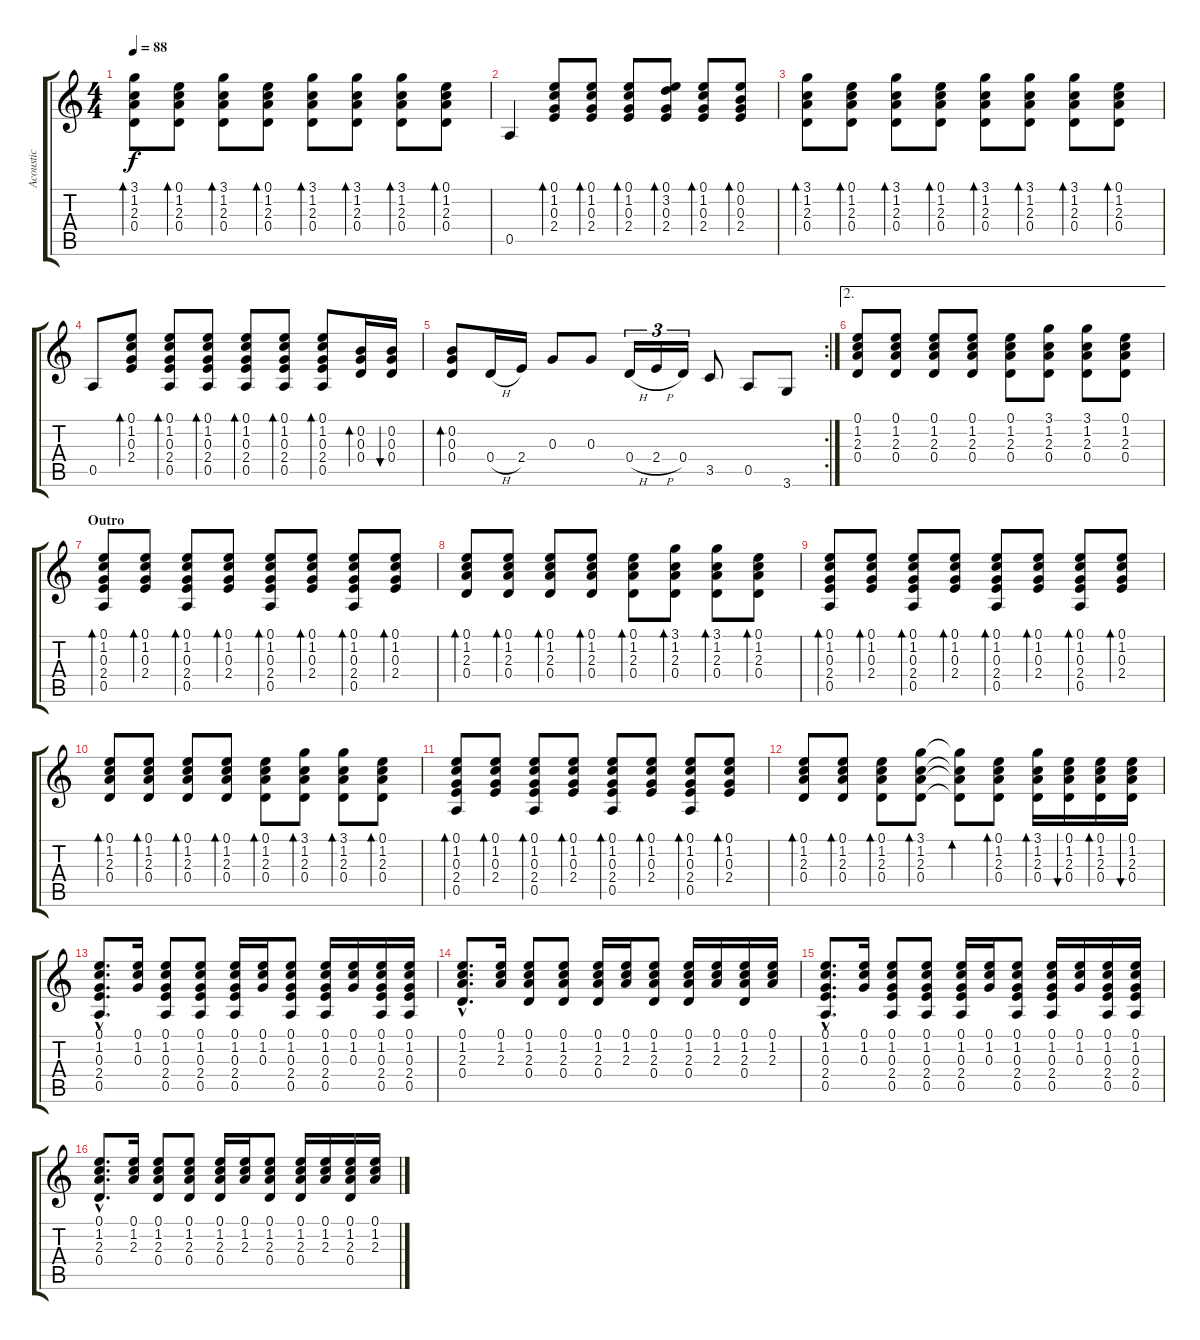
\track ("Acoustic" "Acoustic") {instrument acousticguitarsteel}
\staff {score tabs}
\tuning (E4 B3 G3 D3 A2 E2) {hide}
\ts (4 4)
\tempo 88
\clef g2
\ks c
(3.1 1.2 2.3 0.4).8{bd 60 dy f} (0.1 1.2 2.3 0.4).8{bd 60} (3.1 1.2 2.3 0.4).8{bd 60} (0.1 1.2 2.3 0.4).8{bd 60} (3.1 1.2 2.3 0.4).8{bd 60} (3.1 1.2 2.3 0.4).8{bd 60} (3.1 1.2 2.3 0.4).8{bd 60} (0.1 1.2 2.3 0.4).8{bd 60} |
0.5.4 (0.1 1.2 0.3 2.4).8{bd 60} (0.1 1.2 0.3 2.4).8{bd 60} (0.1 1.2 0.3 2.4).8{bd 60} (0.1 3.2 0.3 2.4).8{bd 60} (0.1 1.2 0.3 2.4).8{bd 60} (0.1 0.2 0.3 2.4).8{bd 60} |
(3.1 1.2 2.3 0.4).8{bd 60} (0.1 1.2 2.3 0.4).8{bd 60} (3.1 1.2 2.3 0.4).8{bd 60} (0.1 1.2 2.3 0.4).8{bd 60} (3.1 1.2 2.3 0.4).8{bd 60} (3.1 1.2 2.3 0.4).8{bd 60} (3.1 1.2 2.3 0.4).8{bd 60} (0.1 1.2 2.3 0.4).8{bd 60} |
0.5.8 (0.1 1.2 0.3 2.4).8{bd 60} (0.1 1.2 0.3 2.4 0.5).8{bd 60} (0.1 1.2 0.3 2.4 0.5).8{bd 60} (0.1 1.2 0.3 2.4 0.5).8{bd 60} (0.1 1.2 0.3 2.4 0.5).8{bd 60} (0.1 1.2 0.3 2.4 0.5).8{bd 60} (0.2 0.3 0.4).16{bd 60} (0.2 0.3 0.4).16{bu 60} |
\rc 2
(0.2 0.3 0.4).8{bd 60} 0.4{h}.16 2.4.16 0.3.8 0.3.8 0.4{h}.16{tu (3 2)} 2.4{h}.16{tu (3 2)} 0.4.16{tu (3 2)} 3.5.8 0.5.8 3.6.8 |
\ae 2
(0.1 1.2 2.3 0.4).8 (0.1 1.2 2.3 0.4).8 (0.1 1.2 2.3 0.4).8 (0.1 1.2 2.3 0.4).8 (0.1 1.2 2.3 0.4).8 (3.1 1.2 2.3 0.4).8 (3.1 1.2 2.3 0.4).8 (0.1 1.2 2.3 0.4).8 |
\section ("" "Outro")
(0.1 1.2 0.3 2.4 0.5).8{bd 60} (0.1 1.2 0.3 2.4).8{bd 60} (0.1 1.2 0.3 2.4 0.5).8{bd 60} (0.1 1.2 0.3 2.4).8{bd 60} (0.1 1.2 0.3 2.4 0.5).8{bd 60} (0.1 1.2 0.3 2.4).8{bd 60} (0.1 1.2 0.3 2.4 0.5).8{bd 60} (0.1 1.2 0.3 2.4).8{bd 60} |
(0.1 1.2 2.3 0.4).8{bd 60} (0.1 1.2 2.3 0.4).8{bd 60} (0.1 1.2 2.3 0.4).8{bd 60} (0.1 1.2 2.3 0.4).8{bd 60} (0.1 1.2 2.3 0.4).8{bd 60} (3.1 1.2 2.3 0.4).8{bd 60} (3.1 1.2 2.3 0.4).8{bd 60} (0.1 1.2 2.3 0.4).8{bd 60} |
(0.1 1.2 0.3 2.4 0.5).8{bd 60} (0.1 1.2 0.3 2.4).8{bd 60} (0.1 1.2 0.3 2.4 0.5).8{bd 60} (0.1 1.2 0.3 2.4).8{bd 60} (0.1 1.2 0.3 2.4 0.5).8{bd 60} (0.1 1.2 0.3 2.4).8{bd 60} (0.1 1.2 0.3 2.4 0.5).8{bd 60} (0.1 1.2 0.3 2.4).8{bd 60} |
(0.1 1.2 2.3 0.4).8{bd 60} (0.1 1.2 2.3 0.4).8{bd 60} (0.1 1.2 2.3 0.4).8{bd 60} (0.1 1.2 2.3 0.4).8{bd 60} (0.1 1.2 2.3 0.4).8{bd 60} (3.1 1.2 2.3 0.4).8{bd 60} (3.1 1.2 2.3 0.4).8{bd 60} (0.1 1.2 2.3 0.4).8{bd 60} |
(0.1 1.2 0.3 2.4 0.5).8{bd 60} (0.1 1.2 0.3 2.4).8{bd 60} (0.1 1.2 0.3 2.4 0.5).8{bd 60} (0.1 1.2 0.3 2.4).8{bd 60} (0.1 1.2 0.3 2.4 0.5).8{bd 60} (0.1 1.2 0.3 2.4).8{bd 60} (0.1 1.2 0.3 2.4 0.5).8{bd 60} (0.1 1.2 0.3 2.4).8{bd 60} |
(0.1 1.2 2.3 0.4).8{bd 60} (0.1 1.2 2.3 0.4).8{bd 60} (0.1 1.2 2.3 0.4).8{bd 60} (3.1 1.2 2.3 0.4).8{bd 60} (3.1{t} 1.2{t} 2.3{t} 0.4{t}).8{bd 60} (0.1 1.2 2.3 0.4).8{bd 60} (3.1 1.2 2.3 0.4).16{bd 60} (0.1 1.2 2.3 0.4).16{bu 60} (0.1 1.2 2.3 0.4).16{bd 60} (0.1 1.2 2.3 0.4).16{bu 60} |
(0.1{hac} 1.2{hac} 0.3{hac} 2.4{hac} 0.5{hac}).8{d} (0.1 1.2 0.3).16 (0.1 1.2 0.3 2.4 0.5).8 (0.1 1.2 0.3 2.4 0.5).8 (0.1 1.2 0.3 2.4 0.5).16 (0.1 1.2 0.3).16 (0.1 1.2 0.3 2.4 0.5).8 (0.1 1.2 0.3 2.4 0.5).16 (0.1 1.2 0.3).16 (0.1 1.2 0.3 2.4 0.5).16 (0.1 1.2 0.3 2.4 0.5).16 |
(0.1{hac} 1.2{hac} 2.3{hac} 0.4{hac}).8{d} (0.1 1.2 2.3).16 (0.1 1.2 2.3 0.4).8 (0.1 1.2 2.3 0.4).8 (0.1 1.2 2.3 0.4).16 (0.1 1.2 2.3).16 (0.1 1.2 2.3 0.4).8 (0.1 1.2 2.3 0.4).16 (0.1 1.2 2.3).16 (0.1 1.2 2.3 0.4).16 (0.1 1.2 2.3).16 |
(0.1{hac} 1.2{hac} 0.3{hac} 2.4{hac} 0.5{hac}).8{d} (0.1 1.2 0.3).16 (0.1 1.2 0.3 2.4 0.5).8 (0.1 1.2 0.3 2.4 0.5).8 (0.1 1.2 0.3 2.4 0.5).16 (0.1 1.2 0.3).16 (0.1 1.2 0.3 2.4 0.5).8 (0.1 1.2 0.3 2.4 0.5).16 (0.1 1.2 0.3).16 (0.1 1.2 0.3 2.4 0.5).16 (0.1 1.2 0.3 2.4 0.5).16 |
(0.1{hac} 1.2{hac} 2.3{hac} 0.4{hac}).8{d} (0.1 1.2 2.3).16 (0.1 1.2 2.3 0.4).8 (0.1 1.2 2.3 0.4).8 (0.1 1.2 2.3 0.4).16 (0.1 1.2 2.3).16 (0.1 1.2 2.3 0.4).8 (0.1 1.2 2.3 0.4).16 (0.1 1.2 2.3).16 (0.1 1.2 2.3 0.4).16 (0.1 1.2 2.3).16
